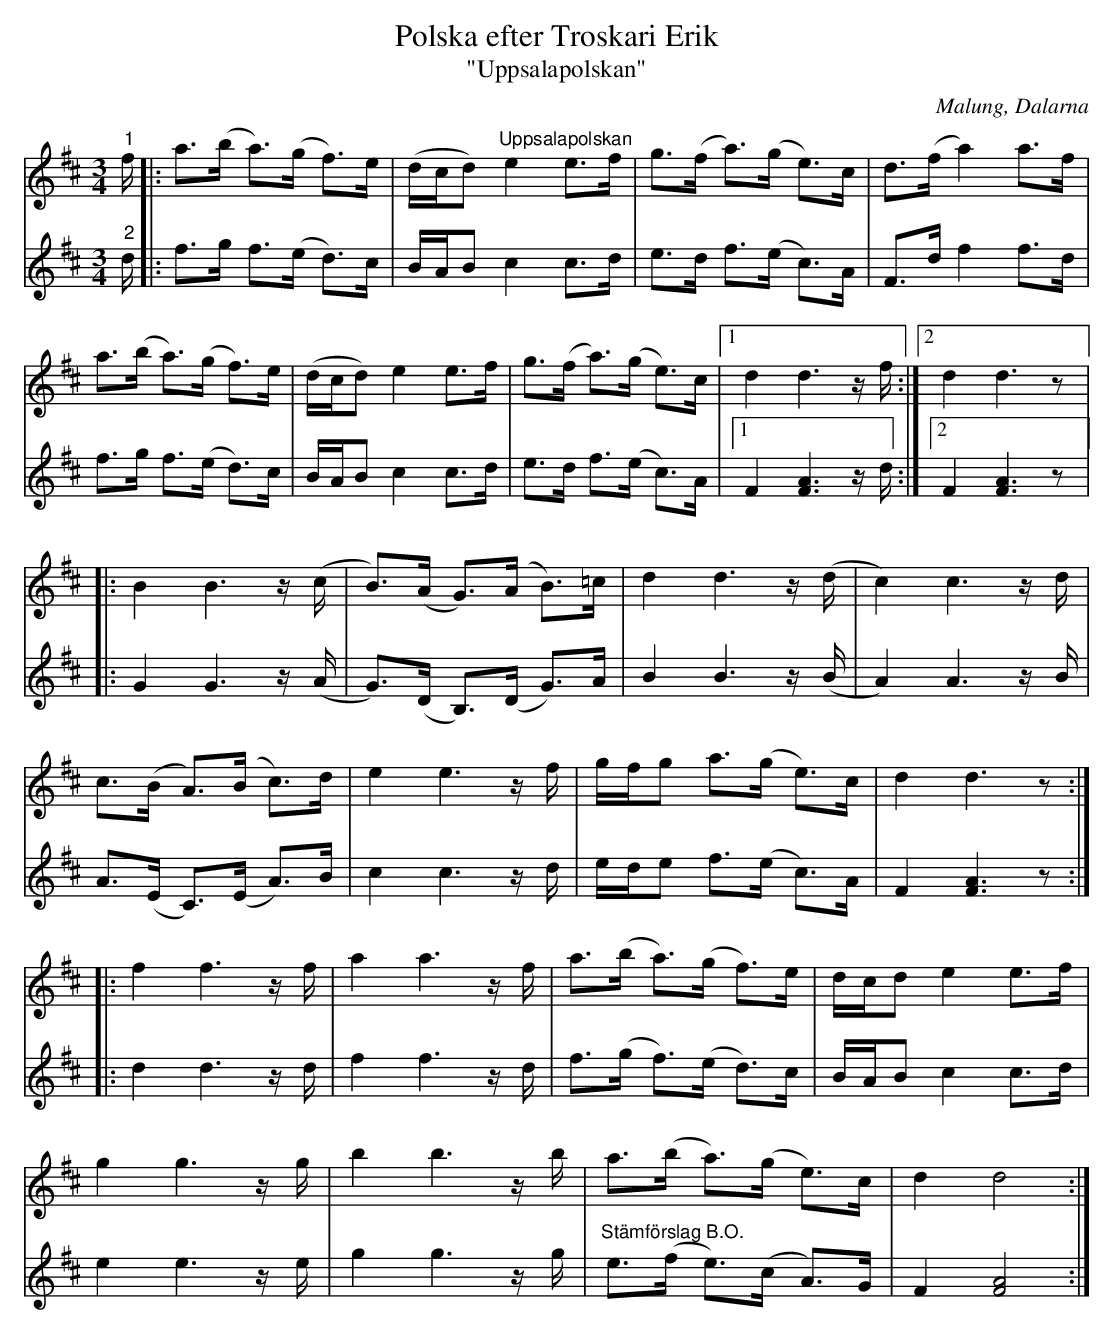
X:1
T:Polska efter Troskari Erik
T:"Uppsalapolskan"
O:Malung, Dalarna
L:1/8
M:3/4
K:D
V:1
"^1" f/ |: a>(b a>)(g f>)e | (d/c/d) "^Uppsalapolskan" e2 e>f | g>(f a>)(g e>)c | d>(f a2) a>f |
a>(b a>)(g f>)e | (d/c/d) e2 e>f | g>(f a>)(g e>)c |1 d2 d3 z/ f/ :|2 d2 d3 z |:
B2 B3 z/ (c/ | B>)(A G>)(A B>)=c | d2 d3 z/ (d/ | c2) c3 z/ d/ |
c>(B A>)(B c>)d | e2 e3 z/ f/ | g/f/g a>(g e>)c | d2 d3 z ::
f2 f3 z/ f/ | a2 a3 z/ f/ | a>(b a>)(g f>)e | d/c/d e2 e>f |
g2 g3 z/ g/ | b2 b3 z/ b/ | a>(b a>)(g e>)c | d2 d4 :|
V:2
"^2" d/ |: f>g f>(e d>)c | B/A/B c2 c>d | e>d f>(e c>)A | F>d f2 f>d |
 f>g f>(e d>)c | B/A/B c2 c>d | e>d f>(e c>)A |1 F2 [FA]3 z/ d/ :|2 F2 [FA]3 z |:
G2 G3 z/ (A/ | G>)(D B,>)(D G>)A | B2 B3 z/ (B/ | A2) A3 z/ B/ |
A>(E C>)(E A>)B | c2 c3 z/ d/ | e/d/e f>(e c>)A | F2 [FA]3 z ::
d2 d3 z/ d/ | f2 f3 z/ d/ | f>(g f>)(e d>)c | B/A/B c2 c>d |
e2 e3 z/ e/ | g2 g3 z/ g/ |"^Stämförslag B.O." e>(f e>)(c A>)G | F2 [FA]4 :|
